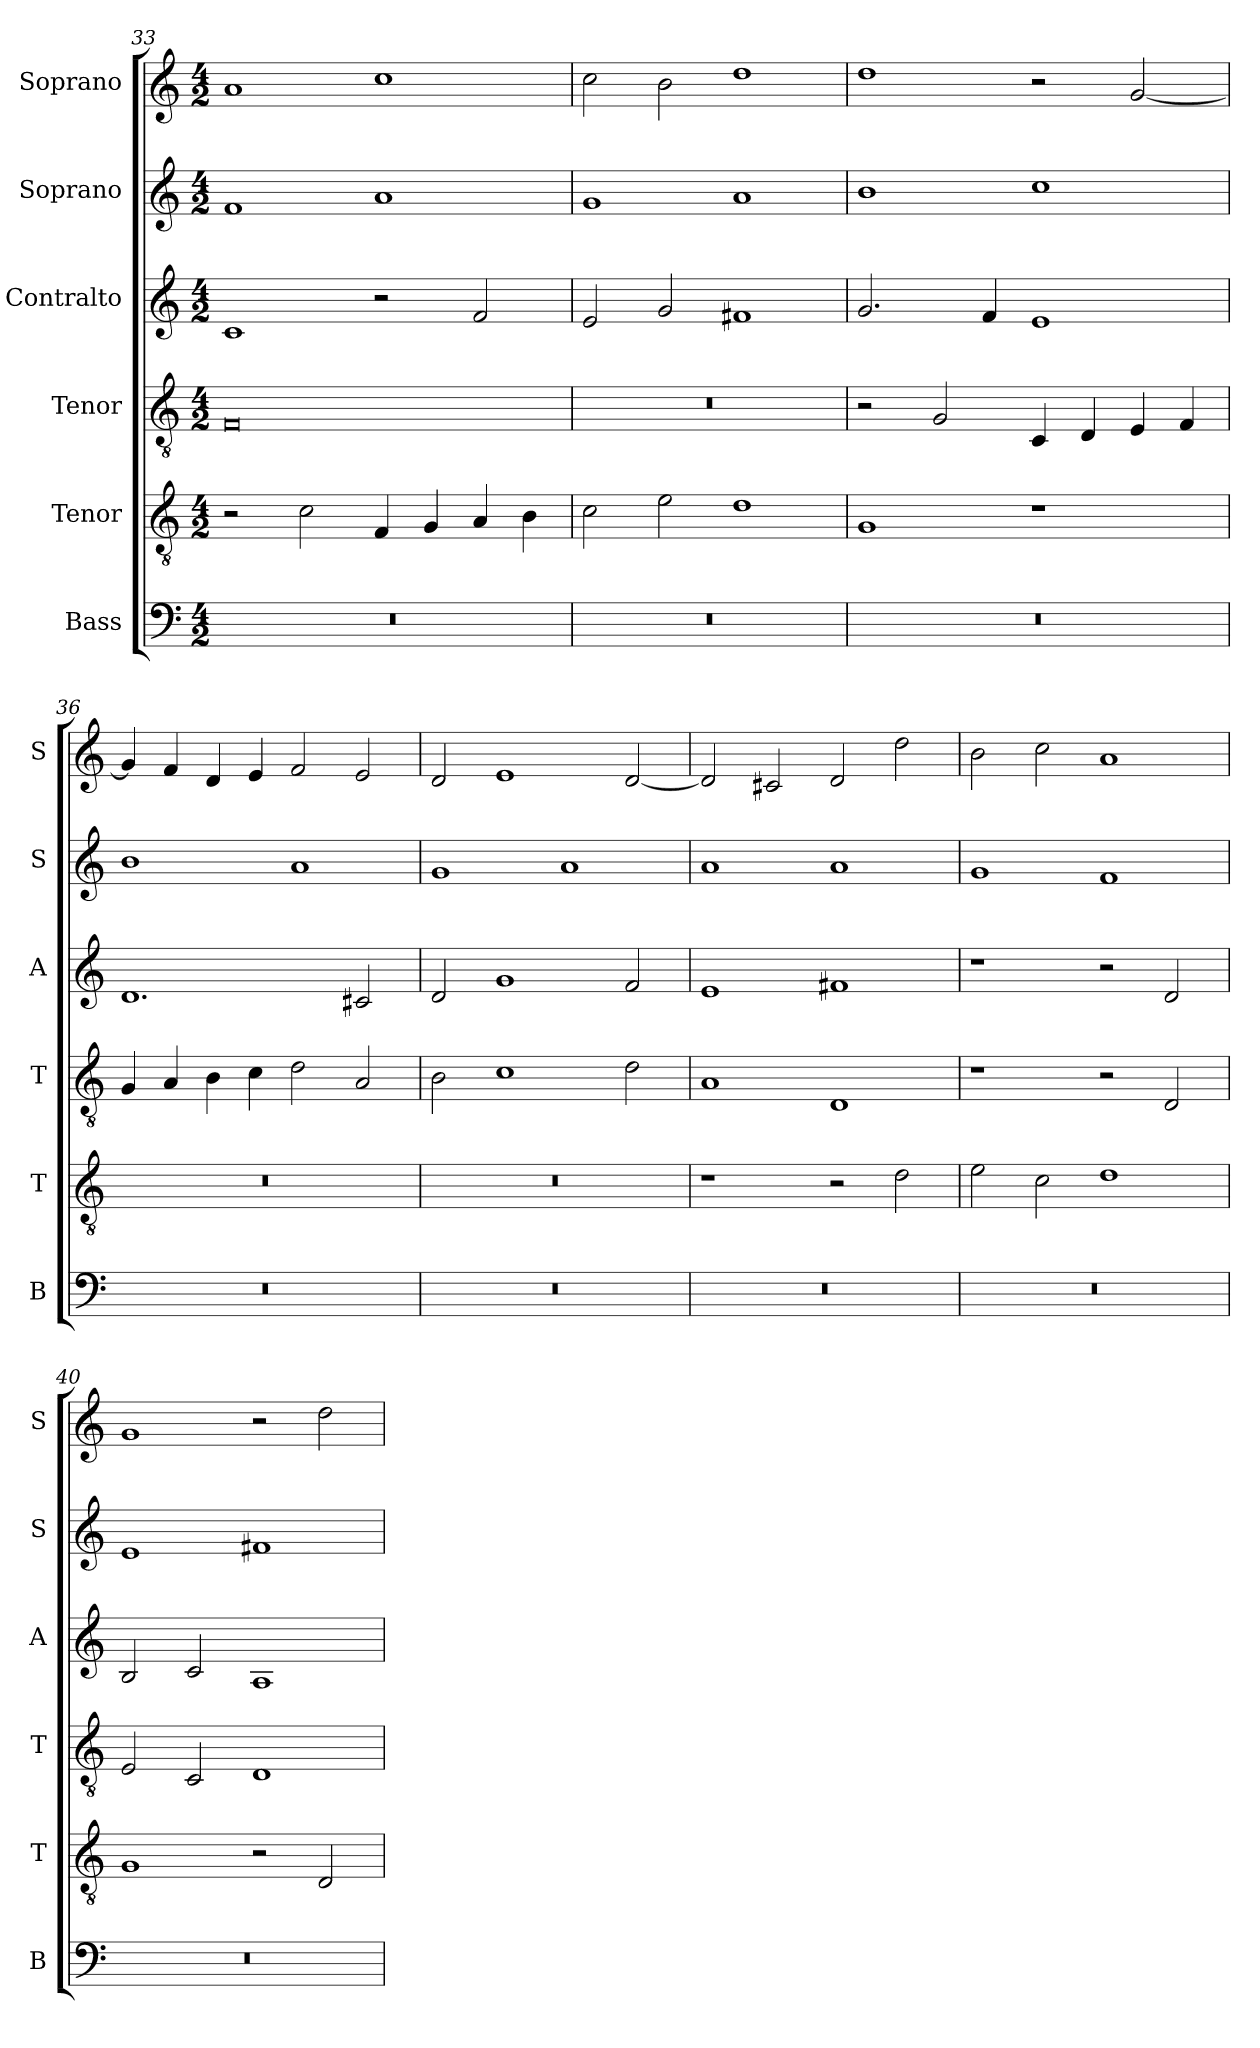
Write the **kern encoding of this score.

**kern	**kern	**kern	**kern	**kern	**kern
*part6	*part5	*part4	*part3	*part2	*part1
*staff6	*staff5	*staff4	*staff3	*staff2	*staff1
*I"Bass	*I"Tenor	*I"Tenor	*I"Contralto	*I"Soprano	*I"Soprano
*I'B	*I'T	*I'T	*I'A	*I'S	*I'S
*clefF4	*clefGv2	*clefGv2	*clefG2	*clefG2	*clefG2
*k[]	*k[]	*k[]	*k[]	*k[]	*k[]
*G:mix	*G:mix	*G:mix	*G:mix	*G:mix	*G:mix
*M4/2	*M4/2	*M4/2	*M4/2	*M4/2	*M4/2
=33	=33	=33	=33	=33	=33
0r	2r	0F	1c	1f	1a
.	2c	.	.	.	.
.	4F	.	2r	1a	1cc
.	4G	.	.	.	.
.	4A	.	2f	.	.
.	4B	.	.	.	.
=34	=34	=34	=34	=34	=34
0r	2c	0r	2e	1g	2cc
.	2e	.	2g	.	2b
.	1d	.	1f#X	1a	1dd
=35	=35	=35	=35	=35	=35
0r	1G	2r	2.g	1b	1dd
.	.	2G	.	.	.
.	.	.	4f	.	.
.	1r	4C	1e	1cc	2r
.	.	4D	.	.	.
.	.	4E	.	.	[2g
.	.	4F	.	.	.
=36	=36	=36	=36	=36	=36
0r	0r	4G	1.d	1b	4g]
.	.	4A	.	.	4f
.	.	4B	.	.	4d
.	.	4c	.	.	4e
.	.	2d	.	1a	2f
.	.	2A	2c#X	.	2e
=37	=37	=37	=37	=37	=37
0r	0r	2B	2d	1g	2d
.	.	1c	1g	.	1e
.	.	.	.	1a	.
.	.	2d	2f	.	[2d
=38	=38	=38	=38	=38	=38
0r	1r	1A	1e	1a	2d]
.	.	.	.	.	2c#X
.	2r	1D	1f#X	1a	2d
.	2d	.	.	.	2dd
=39	=39	=39	=39	=39	=39
0r	2e	1r	1r	1g	2b
.	2c	.	.	.	2cc
.	1d	2r	2r	1f	1a
.	.	2D	2d	.	.
=40	=40	=40	=40	=40	=40
0r	1G	2E	2B	1e	1g
.	.	2C	2c	.	.
.	2r	1D	1A	1f#X	2r
.	2D	.	.	.	2dd
=	=	=	=	=	=
*-	*-	*-	*-	*-	*-
